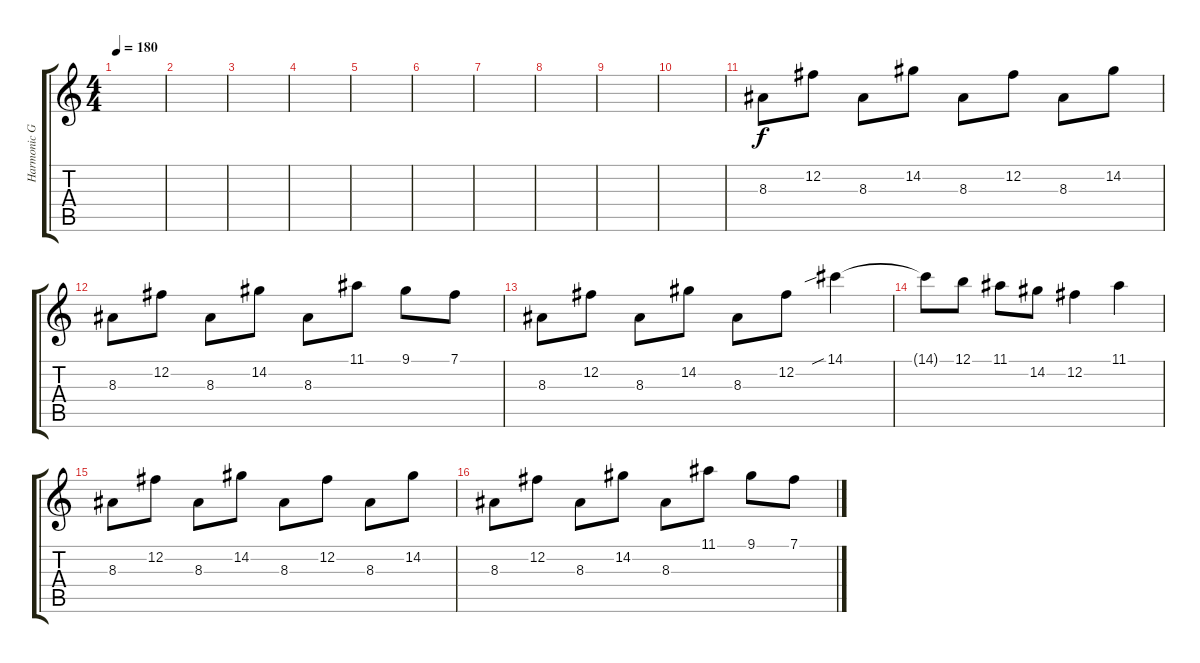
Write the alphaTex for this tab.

\track ("Harmonic Guiter" "Harmonic G") {instrument distortionguitar}
\staff {score tabs}
\tuning (B3 Gb3 D3 A2 E2 B1) {hide}
\ts (4 4)
\tempo 180
\clef g2
\ks c
|
|
|
|
|
|
|
|
|
|
8.3.8 12.2.8 8.3.8 14.2.8 8.3.8 12.2.8 8.3.8 14.2.8 |
8.3.8 12.2.8 8.3.8 14.2.8 8.3.8 11.1.8 9.1.8 7.1.8 |
8.3.8 12.2.8 8.3.8 14.2.8 8.3.8 12.2.8 14.1{sib}.4 |
14.1{t}.8 12.1.8 11.1.8 14.2.8 12.2.4 11.1.4 |
8.3.8 12.2.8 8.3.8 14.2.8 8.3.8 12.2.8 8.3.8 14.2.8 |
8.3.8 12.2.8 8.3.8 14.2.8 8.3.8 11.1.8 9.1.8 7.1.8
